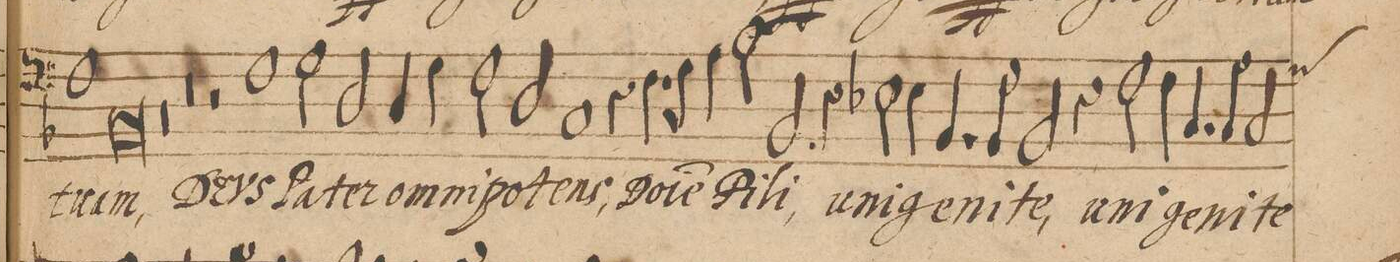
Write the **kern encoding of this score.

**kern	**text
*I"BASSVS.	*
*clefF4	*
*k[b-]	*
*met(C|)	*
*M2/1	*
1F	tu-
0BB-	-am,
=21-	=21-
0r	.
=22-	=22-
0r	.
=23-	=23-
2r	.
1F\	DE-
=24-	=24-
2G\	-VS
2D/	Pa-
4D/	-ter
4G\	om-
=25-	=25-
2F\	-ni-
2D/	-po-
1C	-tens,
=26-	=26-
4r	.
4.F\	Do-
8G\	-(m)i-
4A\	-(n)e
2B-\	Fi-
2BB-/	-li,
=27-	=27-
4r	.
2E-X\	u-
4E-\	-ni-
4.BB-/	-ge-
8BB-/	-ni-
2BB-/	-te,
=28-	=28-
4r	.
2F\	u-
4F\	-ni-
4.C/	-ge-
8C/	-ni-
2C/	-te
*custos:G	*ij
=29-	=29-
*-	*-
